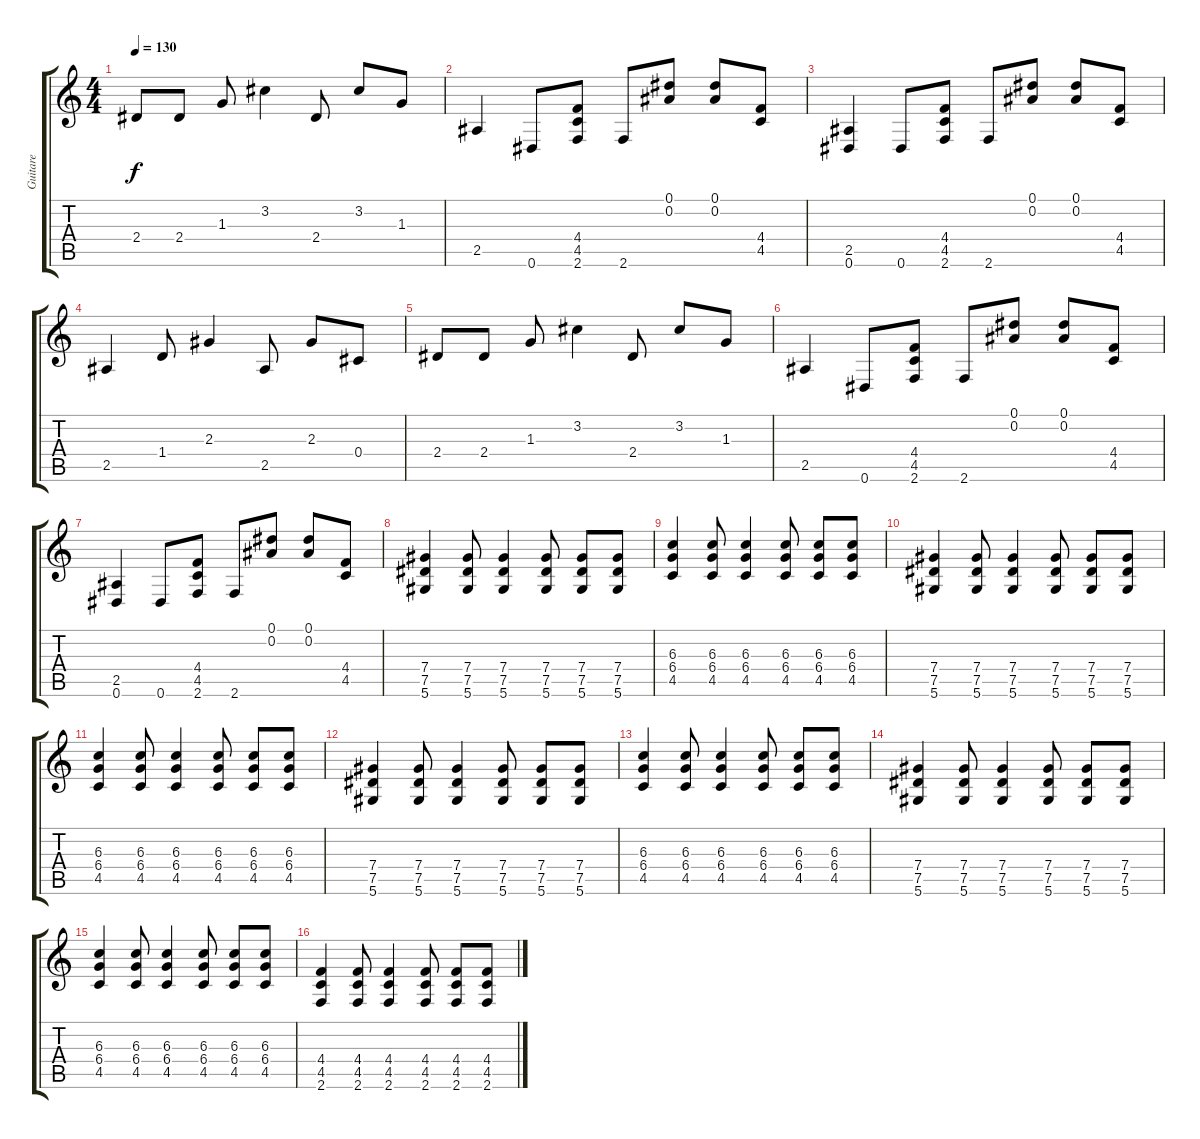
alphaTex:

\track ("Guitare" "Guitare") {instrument overdrivenguitar}
\staff {score tabs}
\tuning (Eb4 Bb3 Gb3 Db3 Ab2 Eb2) {hide}
\ts (4 4)
\tempo 130
\clef g2
\ks c
2.4.8{dy f} 2.4.8 1.3.8 3.2.4 2.4.8 3.2.8 1.3.8 |
2.5.4 0.6.8 (4.4 4.5 2.6).8 2.6.8 (0.1 0.2).8 (0.1 0.2).8 (4.4 4.5).8 |
(2.5 0.6).4 0.6.8 (4.4 4.5 2.6).8 2.6.8 (0.1 0.2).8 (0.1 0.2).8 (4.4 4.5).8 |
2.5.4 1.4.8 2.3.4 2.5.8 2.3.8 0.4.8 |
2.4.8 2.4.8 1.3.8 3.2.4 2.4.8 3.2.8 1.3.8 |
2.5.4 0.6.8 (4.4 4.5 2.6).8 2.6.8 (0.1 0.2).8 (0.1 0.2).8 (4.4 4.5).8 |
(2.5 0.6).4 0.6.8 (4.4 4.5 2.6).8 2.6.8 (0.1 0.2).8 (0.1 0.2).8 (4.4 4.5).8 |
(7.4 7.5 5.6).4 (7.4 7.5 5.6).8 (7.4 7.5 5.6).4 (7.4 7.5 5.6).8 (7.4 7.5 5.6).8 (7.4 7.5 5.6).8 |
(6.3 6.4 4.5).4 (6.3 6.4 4.5).8 (6.3 6.4 4.5).4 (6.3 6.4 4.5).8 (6.3 6.4 4.5).8 (6.3 6.4 4.5).8 |
(7.4 7.5 5.6).4 (7.4 7.5 5.6).8 (7.4 7.5 5.6).4 (7.4 7.5 5.6).8 (7.4 7.5 5.6).8 (7.4 7.5 5.6).8 |
(6.3 6.4 4.5).4 (6.3 6.4 4.5).8 (6.3 6.4 4.5).4 (6.3 6.4 4.5).8 (6.3 6.4 4.5).8 (6.3 6.4 4.5).8 |
(7.4 7.5 5.6).4 (7.4 7.5 5.6).8 (7.4 7.5 5.6).4 (7.4 7.5 5.6).8 (7.4 7.5 5.6).8 (7.4 7.5 5.6).8 |
(6.3 6.4 4.5).4 (6.3 6.4 4.5).8 (6.3 6.4 4.5).4 (6.3 6.4 4.5).8 (6.3 6.4 4.5).8 (6.3 6.4 4.5).8 |
(7.4 7.5 5.6).4 (7.4 7.5 5.6).8 (7.4 7.5 5.6).4 (7.4 7.5 5.6).8 (7.4 7.5 5.6).8 (7.4 7.5 5.6).8 |
(6.3 6.4 4.5).4 (6.3 6.4 4.5).8 (6.3 6.4 4.5).4 (6.3 6.4 4.5).8 (6.3 6.4 4.5).8 (6.3 6.4 4.5).8 |
(4.4 4.5 2.6).4 (4.4 4.5 2.6).8 (4.4 4.5 2.6).4 (4.4 4.5 2.6).8 (4.4 4.5 2.6).8 (4.4 4.5 2.6).8
